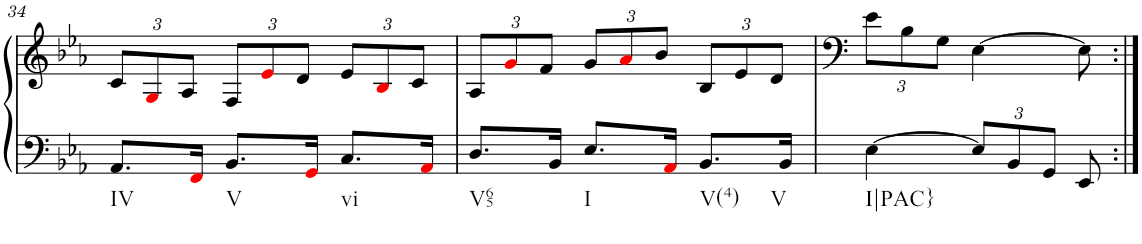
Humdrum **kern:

**kern	**kern
*part1	*part1
*staff2	*staff1
*I"Klavier linke Hand	*
!!LO:PB:g=z
*clefF4	*clefG2
*k[b-e-a-]	*k[b-e-a-]
*M3/4	*M3/4
*	*Xbrackettup
=34	=34
!LO:TX:b:t=IV	!
8.AA-/L	12c/L
.	12Gi/
.	12A-/J
16FFi/Jk	.
!LO:TX:b:t=V	!
8.BB-/L	12F/L
.	12e-i/
.	12d/J
16GGi/Jk	.
!LO:TX:b:t=vi	!
8.C/L	12e-/L
.	12B-i/
.	12c/J
16AA-i/Jk	.
=35	=35
!LO:TX:b:t=V65	!
8.D/L	12A-/L
.	12gi/
.	12f/J
16BB-/Jk	.
!LO:TX:b:t=I	!
8.E-/L	12g/L
.	12a-i/
.	12b-/J
16AA-i/Jk	.
!LO:TX:b:t=V(4)	!
!LO:TX:b:t=V	!
8.BB-/L	12B-/L
.	12e-/
.	12d/J
16BB-/Jk	.
=36	=36
!LO:TX:b:t=I|PAC}	!
[4E-\	12e-\L
.	12B-\
.	12G\J
*Xbrackettup	*
12E-/L]	[4E-\
12BB-/	.
12GG/J	.
8EE-/	8E-\]
=:|!	=:|!
*-	*-
